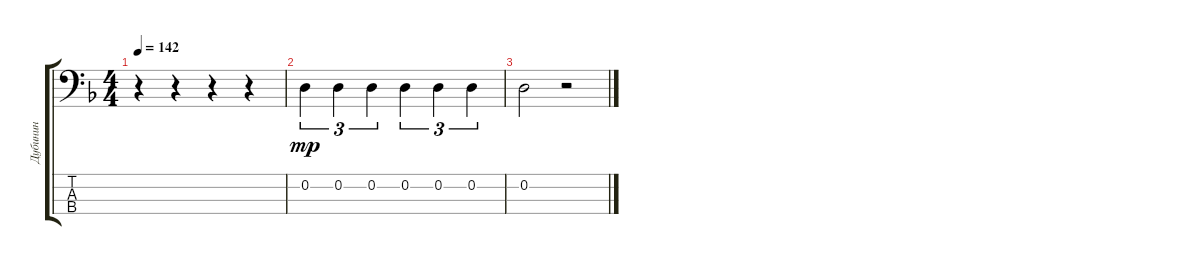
\track ("Дубинин" "Дубинин") {instrument electricbassfinger}
\staff {score tabs}
\tuning (G2 D2 A1 E1) {hide}
\ts (4 4)
\tempo 142
\clef f4
\ks dminor
r.4{dy f} r.4 r.4 r.4 |
0.2.4{tu (3 2) dy mp} 0.2.4{tu (3 2)} 0.2.4{tu (3 2)} 0.2.4{tu (3 2)} 0.2.4{tu (3 2)} 0.2.4{tu (3 2)} |
0.2.2 r.2
